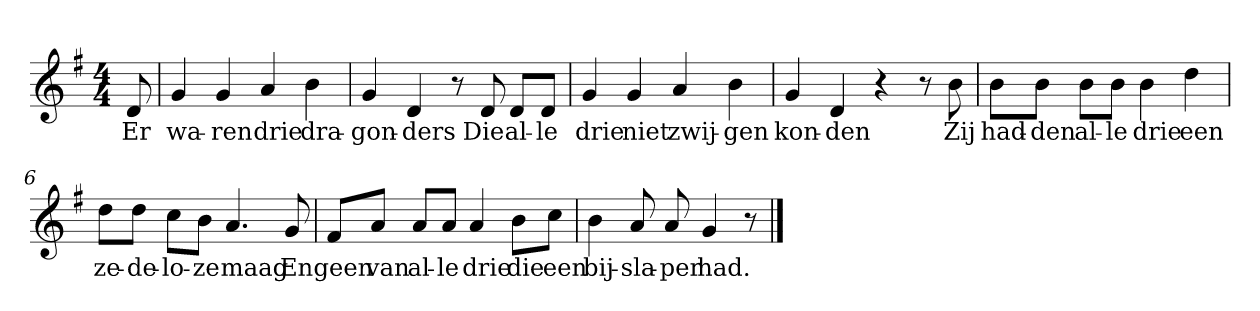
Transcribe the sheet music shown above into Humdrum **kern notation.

**kern	**text
*part1	*part1
*staff1	*staff1
*clefG2	*
*k[f#]	*
*G:	*
*M4/4	*
*MM120	*
=	=
8d	Er
=1	=1
4g	wa-
4g	-ren
4a	drie
4b	dra-
=2	=2
4g	-gon-
4d	-ders
8r	.
8d	Die
8d/L	al-
8d/J	-le
=3	=3
4g	drie
4g	niet
4a	zwij-
4b	-gen
=4	=4
4g	kon-
4d	-den
4r	.
8r	.
8b	Zij
=5	=5
8b\L	had-
8b\J	-den
8b\L	al-
8b\J	-le
4b	drie
4dd	een
=6	=6
8dd\L	ze-
8dd\J	-de-
8cc\L	-lo-
8b\J	-ze
4.a	maag
8g	En
=7	=7
8f#/L	geen
8a/J	van
8a/L	al-
8a/J	-le
4a	drie
8b\L	die
8cc\J	een
=8	=8
4b	bij-
8a	-sla-
8a	-per
4g	had.
8r	.
==	==
*-	*-
